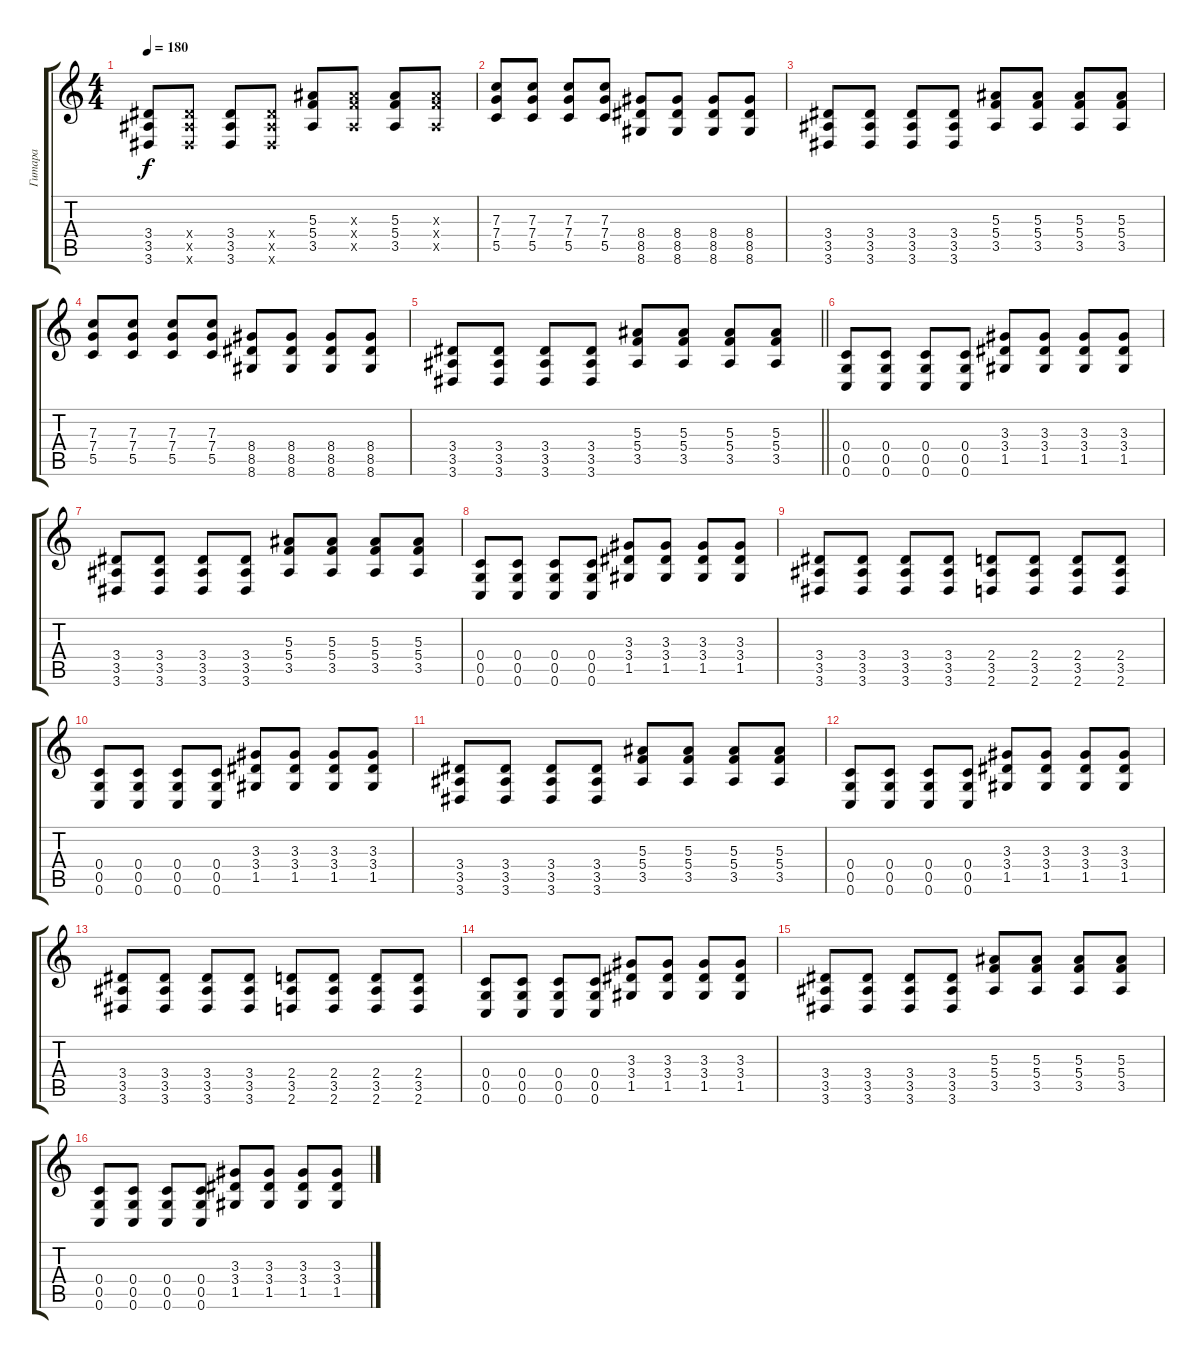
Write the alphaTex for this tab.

\track ("Гитара" "Гитара") {instrument distortionguitar}
\staff {score tabs}
\tuning (D4 A3 F3 C3 G2 C2) {hide}
\ts (4 4)
\tempo 180
\clef g2
\ks c
(3.4 3.5 3.6).8{dy f} (3.4{x} 3.5{x} 3.6{x}).8 (3.4 3.5 3.6).8 (3.4{x} 3.5{x} 3.6{x}).8 (5.3 5.4 3.5).8 (5.3{x} 5.4{x} 3.5{x}).8 (5.3 5.4 3.5).8 (5.3{x} 5.4{x} 3.5{x}).8 |
(7.3 7.4 5.5).8 (7.3 7.4 5.5).8 (7.3 7.4 5.5).8 (7.3 7.4 5.5).8 (8.4 8.5 8.6).8 (8.4 8.5 8.6).8 (8.4 8.5 8.6).8 (8.4 8.5 8.6).8 |
(3.4 3.5 3.6).8 (3.4 3.5 3.6).8 (3.4 3.5 3.6).8 (3.4 3.5 3.6).8 (5.3 5.4 3.5).8 (5.3 5.4 3.5).8 (5.3 5.4 3.5).8 (5.3 5.4 3.5).8 |
(7.3 7.4 5.5).8 (7.3 7.4 5.5).8 (7.3 7.4 5.5).8 (7.3 7.4 5.5).8 (8.4 8.5 8.6).8 (8.4 8.5 8.6).8 (8.4 8.5 8.6).8 (8.4 8.5 8.6).8 |
\barLineRight lightlight
(3.4 3.5 3.6).8 (3.4 3.5 3.6).8 (3.4 3.5 3.6).8 (3.4 3.5 3.6).8 (5.3 5.4 3.5).8 (5.3 5.4 3.5).8 (5.3 5.4 3.5).8 (5.3 5.4 3.5).8 |
\section ("" "")
(0.4 0.5 0.6).8 (0.4 0.5 0.6).8 (0.4 0.5 0.6).8 (0.4 0.5 0.6).8 (3.3 3.4 1.5).8 (3.3 3.4 1.5).8 (3.3 3.4 1.5).8 (3.3 3.4 1.5).8 |
(3.4 3.5 3.6).8 (3.4 3.5 3.6).8 (3.4 3.5 3.6).8 (3.4 3.5 3.6).8 (5.3 5.4 3.5).8 (5.3 5.4 3.5).8 (5.3 5.4 3.5).8 (5.3 5.4 3.5).8 |
(0.4 0.5 0.6).8 (0.4 0.5 0.6).8 (0.4 0.5 0.6).8 (0.4 0.5 0.6).8 (3.3 3.4 1.5).8 (3.3 3.4 1.5).8 (3.3 3.4 1.5).8 (3.3 3.4 1.5).8 |
(3.4 3.5 3.6).8 (3.4 3.5 3.6).8 (3.4 3.5 3.6).8 (3.4 3.5 3.6).8 (2.4 3.5 2.6).8 (2.4 3.5 2.6).8 (2.4 3.5 2.6).8 (2.4 3.5 2.6).8 |
(0.4 0.5 0.6).8 (0.4 0.5 0.6).8 (0.4 0.5 0.6).8 (0.4 0.5 0.6).8 (3.3 3.4 1.5).8 (3.3 3.4 1.5).8 (3.3 3.4 1.5).8 (3.3 3.4 1.5).8 |
(3.4 3.5 3.6).8 (3.4 3.5 3.6).8 (3.4 3.5 3.6).8 (3.4 3.5 3.6).8 (5.3 5.4 3.5).8 (5.3 5.4 3.5).8 (5.3 5.4 3.5).8 (5.3 5.4 3.5).8 |
(0.4 0.5 0.6).8 (0.4 0.5 0.6).8 (0.4 0.5 0.6).8 (0.4 0.5 0.6).8 (3.3 3.4 1.5).8 (3.3 3.4 1.5).8 (3.3 3.4 1.5).8 (3.3 3.4 1.5).8 |
(3.4 3.5 3.6).8 (3.4 3.5 3.6).8 (3.4 3.5 3.6).8 (3.4 3.5 3.6).8 (2.4 3.5 2.6).8 (2.4 3.5 2.6).8 (2.4 3.5 2.6).8 (2.4 3.5 2.6).8 |
(0.4 0.5 0.6).8 (0.4 0.5 0.6).8 (0.4 0.5 0.6).8 (0.4 0.5 0.6).8 (3.3 3.4 1.5).8 (3.3 3.4 1.5).8 (3.3 3.4 1.5).8 (3.3 3.4 1.5).8 |
(3.4 3.5 3.6).8 (3.4 3.5 3.6).8 (3.4 3.5 3.6).8 (3.4 3.5 3.6).8 (5.3 5.4 3.5).8 (5.3 5.4 3.5).8 (5.3 5.4 3.5).8 (5.3 5.4 3.5).8 |
(0.4 0.5 0.6).8 (0.4 0.5 0.6).8 (0.4 0.5 0.6).8 (0.4 0.5 0.6).8 (3.3 3.4 1.5).8 (3.3 3.4 1.5).8 (3.3 3.4 1.5).8 (3.3 3.4 1.5).8
